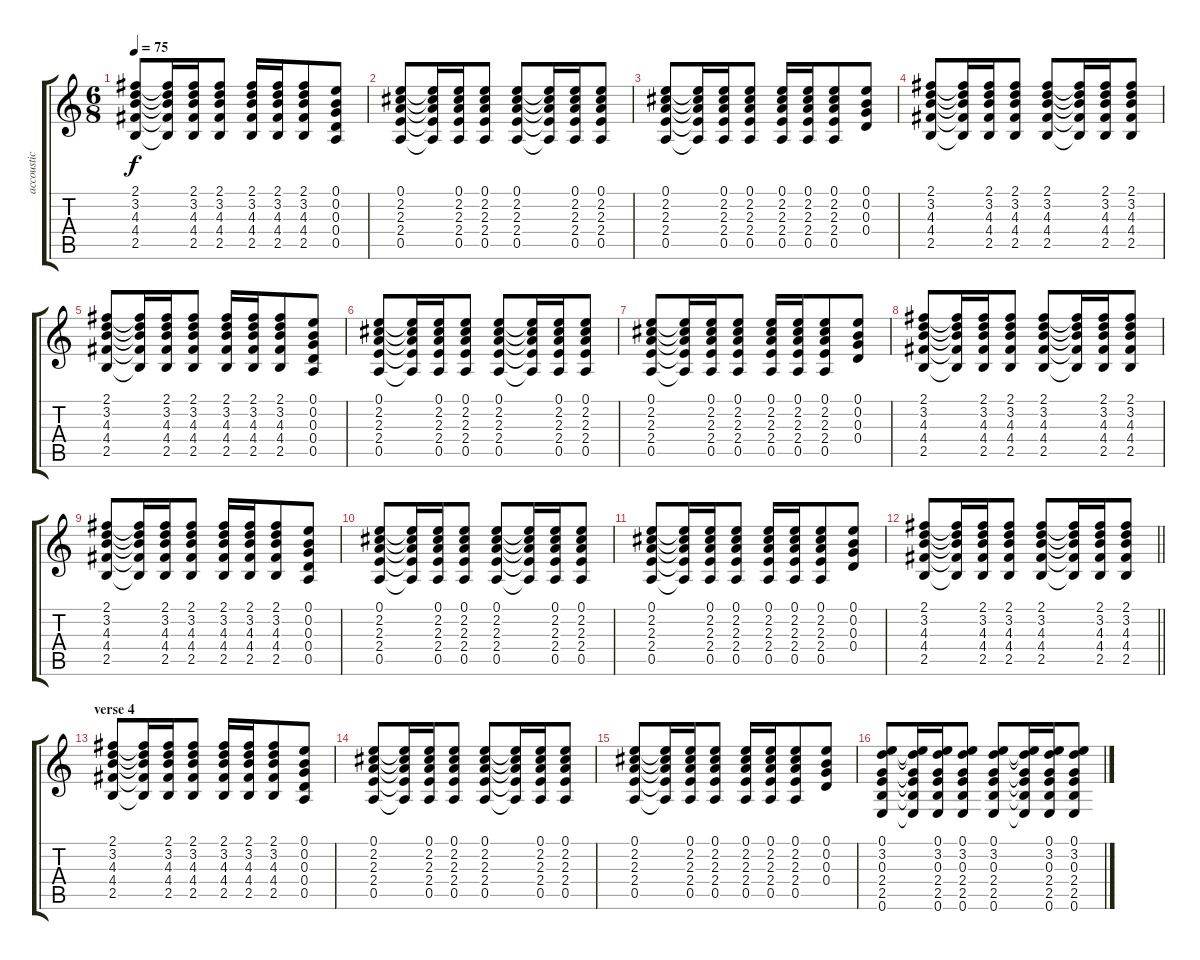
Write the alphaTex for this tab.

\track ("accoustic guitar " "accoustic ") {instrument acousticguitarnylon}
\staff {score tabs}
\tuning (E4 B3 G3 D3 A2 E2) {hide}
\ts (6 8)
\tempo 75
\clef g2
\ks c
(2.1 3.2 4.3 4.4 2.5).8{dy f} (2.1{t} 3.2{t} 4.3{t} 4.4{t} 2.5{t}).16 (2.1 3.2 4.3 4.4 2.5).16 (2.1 3.2 4.3 4.4 2.5).8 (2.1 3.2 4.3 4.4 2.5).16 (2.1 3.2 4.3 4.4 2.5).16 (2.1 3.2 4.3 4.4 2.5).8 (0.1 0.2 0.3 0.4 0.5).8 |
(0.1 2.2 2.3 2.4 0.5).8 (0.1{t} 2.2{t} 2.3{t} 2.4{t} 0.5{t}).16 (0.1 2.2 2.3 2.4 0.5).16 (0.1 2.2 2.3 2.4 0.5).8 (0.1 2.2 2.3 2.4 0.5).8 (0.1{t} 2.2{t} 2.3{t} 2.4{t} 0.5{t}).16 (0.1 2.2 2.3 2.4 0.5).16 (0.1 2.2 2.3 2.4 0.5).8 |
(0.1 2.2 2.3 2.4 0.5).8 (0.1{t} 2.2{t} 2.3{t} 2.4{t} 0.5{t}).16 (0.1 2.2 2.3 2.4 0.5).16 (0.1 2.2 2.3 2.4 0.5).8 (0.1 2.2 2.3 2.4 0.5).16 (0.1 2.2 2.3 2.4 0.5).16 (0.1 2.2 2.3 2.4 0.5).8 (0.1 0.2 0.3 0.4).8 |
(2.1 3.2 4.3 4.4 2.5).8 (2.1{t} 3.2{t} 4.3{t} 4.4{t} 2.5{t}).16 (2.1 3.2 4.3 4.4 2.5).16 (2.1 3.2 4.3 4.4 2.5).8 (2.1 3.2 4.3 4.4 2.5).8 (2.1{t} 3.2{t} 4.3{t} 4.4{t} 2.5{t}).16 (2.1 3.2 4.3 4.4 2.5).16 (2.1 3.2 4.3 4.4 2.5).8 |
(2.1 3.2 4.3 4.4 2.5).8 (2.1{t} 3.2{t} 4.3{t} 4.4{t} 2.5{t}).16 (2.1 3.2 4.3 4.4 2.5).16 (2.1 3.2 4.3 4.4 2.5).8 (2.1 3.2 4.3 4.4 2.5).16 (2.1 3.2 4.3 4.4 2.5).16 (2.1 3.2 4.3 4.4 2.5).8 (0.1 0.2 0.3 0.4 0.5).8 |
(0.1 2.2 2.3 2.4 0.5).8 (0.1{t} 2.2{t} 2.3{t} 2.4{t} 0.5{t}).16 (0.1 2.2 2.3 2.4 0.5).16 (0.1 2.2 2.3 2.4 0.5).8 (0.1 2.2 2.3 2.4 0.5).8 (0.1{t} 2.2{t} 2.3{t} 2.4{t} 0.5{t}).16 (0.1 2.2 2.3 2.4 0.5).16 (0.1 2.2 2.3 2.4 0.5).8 |
(0.1 2.2 2.3 2.4 0.5).8 (0.1{t} 2.2{t} 2.3{t} 2.4{t} 0.5{t}).16 (0.1 2.2 2.3 2.4 0.5).16 (0.1 2.2 2.3 2.4 0.5).8 (0.1 2.2 2.3 2.4 0.5).16 (0.1 2.2 2.3 2.4 0.5).16 (0.1 2.2 2.3 2.4 0.5).8 (0.1 0.2 0.3 0.4).8 |
(2.1 3.2 4.3 4.4 2.5).8 (2.1{t} 3.2{t} 4.3{t} 4.4{t} 2.5{t}).16 (2.1 3.2 4.3 4.4 2.5).16 (2.1 3.2 4.3 4.4 2.5).8 (2.1 3.2 4.3 4.4 2.5).8 (2.1{t} 3.2{t} 4.3{t} 4.4{t} 2.5{t}).16 (2.1 3.2 4.3 4.4 2.5).16 (2.1 3.2 4.3 4.4 2.5).8 |
(2.1 3.2 4.3 4.4 2.5).8 (2.1{t} 3.2{t} 4.3{t} 4.4{t} 2.5{t}).16 (2.1 3.2 4.3 4.4 2.5).16 (2.1 3.2 4.3 4.4 2.5).8 (2.1 3.2 4.3 4.4 2.5).16 (2.1 3.2 4.3 4.4 2.5).16 (2.1 3.2 4.3 4.4 2.5).8 (0.1 0.2 0.3 0.4 0.5).8 |
(0.1 2.2 2.3 2.4 0.5).8 (0.1{t} 2.2{t} 2.3{t} 2.4{t} 0.5{t}).16 (0.1 2.2 2.3 2.4 0.5).16 (0.1 2.2 2.3 2.4 0.5).8 (0.1 2.2 2.3 2.4 0.5).8 (0.1{t} 2.2{t} 2.3{t} 2.4{t} 0.5{t}).16 (0.1 2.2 2.3 2.4 0.5).16 (0.1 2.2 2.3 2.4 0.5).8 |
(0.1 2.2 2.3 2.4 0.5).8 (0.1{t} 2.2{t} 2.3{t} 2.4{t} 0.5{t}).16 (0.1 2.2 2.3 2.4 0.5).16 (0.1 2.2 2.3 2.4 0.5).8 (0.1 2.2 2.3 2.4 0.5).16 (0.1 2.2 2.3 2.4 0.5).16 (0.1 2.2 2.3 2.4 0.5).8 (0.1 0.2 0.3 0.4).8 |
\barLineRight lightlight
(2.1 3.2 4.3 4.4 2.5).8 (2.1{t} 3.2{t} 4.3{t} 4.4{t} 2.5{t}).16 (2.1 3.2 4.3 4.4 2.5).16 (2.1 3.2 4.3 4.4 2.5).8 (2.1 3.2 4.3 4.4 2.5).8 (2.1{t} 3.2{t} 4.3{t} 4.4{t} 2.5{t}).16 (2.1 3.2 4.3 4.4 2.5).16 (2.1 3.2 4.3 4.4 2.5).8 |
\section ("" "verse 4")
(2.1 3.2 4.3 4.4 2.5).8 (2.1{t} 3.2{t} 4.3{t} 4.4{t} 2.5{t}).16 (2.1 3.2 4.3 4.4 2.5).16 (2.1 3.2 4.3 4.4 2.5).8 (2.1 3.2 4.3 4.4 2.5).16 (2.1 3.2 4.3 4.4 2.5).16 (2.1 3.2 4.3 4.4 2.5).8 (0.1 0.2 0.3 0.4 0.5).8 |
(0.1 2.2 2.3 2.4 0.5).8 (0.1{t} 2.2{t} 2.3{t} 2.4{t} 0.5{t}).16 (0.1 2.2 2.3 2.4 0.5).16 (0.1 2.2 2.3 2.4 0.5).8 (0.1 2.2 2.3 2.4 0.5).8 (0.1{t} 2.2{t} 2.3{t} 2.4{t} 0.5{t}).16 (0.1 2.2 2.3 2.4 0.5).16 (0.1 2.2 2.3 2.4 0.5).8 |
(0.1 2.2 2.3 2.4 0.5).8 (0.1{t} 2.2{t} 2.3{t} 2.4{t} 0.5{t}).16 (0.1 2.2 2.3 2.4 0.5).16 (0.1 2.2 2.3 2.4 0.5).8 (0.1 2.2 2.3 2.4 0.5).16 (0.1 2.2 2.3 2.4 0.5).16 (0.1 2.2 2.3 2.4 0.5).8 (0.1 0.2 0.3 0.4).8 |
(0.1 3.2 0.3 2.4 2.5 0.6).8 (0.1{t} 3.2{t} 0.3{t} 2.4{t} 2.5{t} 0.6{t}).16 (0.1 3.2 0.3 2.4 2.5 0.6).16 (0.1 3.2 0.3 2.4 2.5 0.6).8 (0.1 3.2 0.3 2.4 2.5 0.6).8 (0.1{t} 3.2{t} 0.3{t} 2.4{t} 2.5{t} 0.6{t}).16 (0.1 3.2 0.3 2.4 2.5 0.6).16 (0.1 3.2 0.3 2.4 2.5 0.6).8
